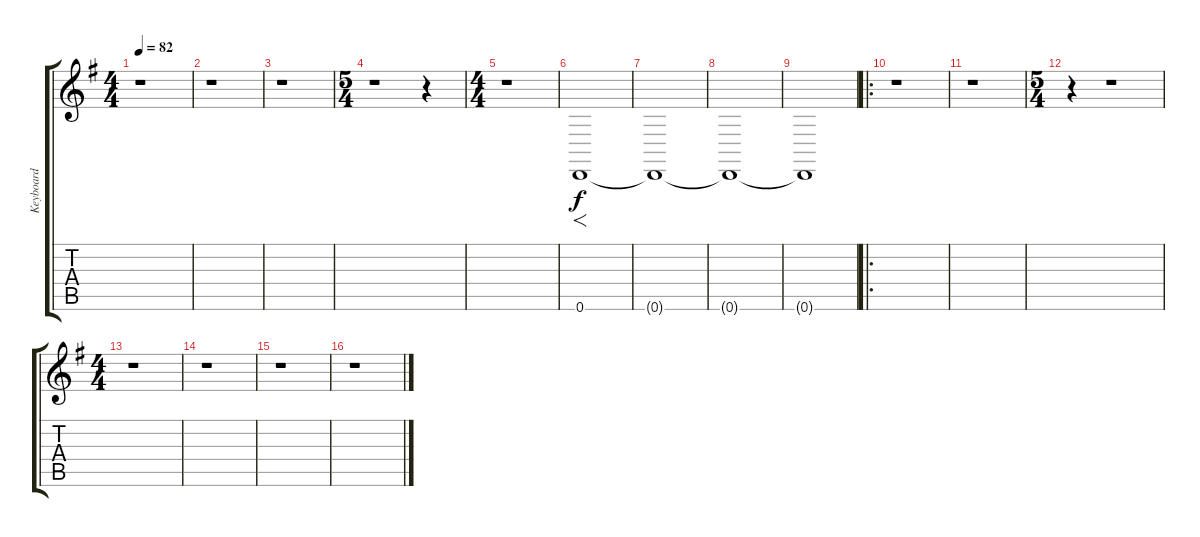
\track ("Keyboard" "Keyboard") {instrument stringensemble1}
\staff {score tabs}
\tuning (D4 A3 Gb3 D3 A2 D2) {hide}
\ts (4 4)
\tempo 82
\clef g2
\ks g
r.1{dy f instrument stringensemble1} |
r.1 |
r.1 |
\ts (5 4)
r.1 r.4 |
\ts (4 4)
r.1 |
0.6.1{f} |
0.6{t}.1 |
0.6{t}.1 |
0.6{t}.1 |
\ro
r.1 |
r.1 |
\ts (5 4)
r.4 r.1 |
\ts (4 4)
r.1 |
r.1 |
r.1 |
r.1
